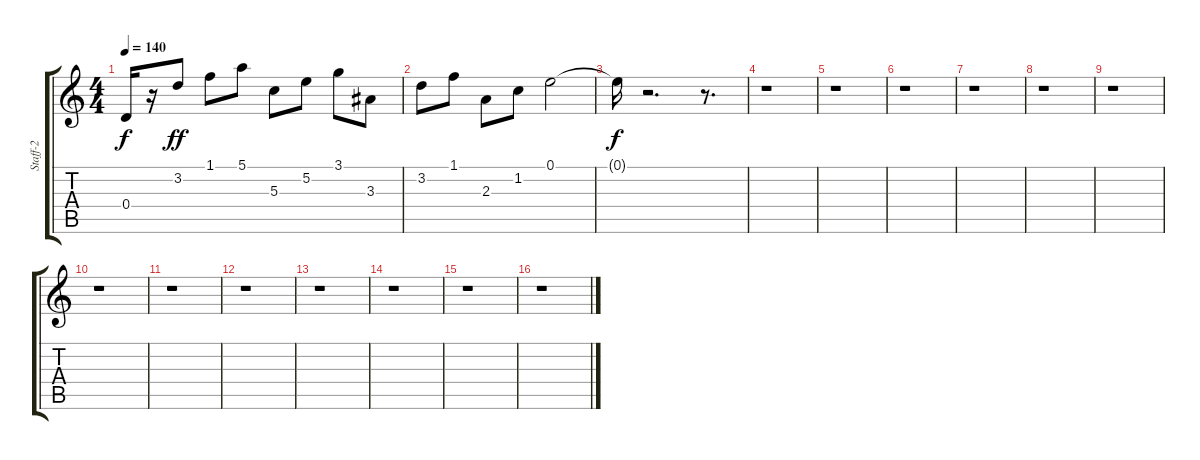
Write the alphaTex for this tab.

\track ("Staff-2" "Staff-2") {instrument acousticguitarsteel}
\staff {score tabs}
\tuning (E4 B3 G3 D3 A2 E2) {hide}
\ts (4 4)
\tempo 140
\clef g2
\ks c
0.4{t}.16{dy f} r.16 3.2.8{dy ff} 1.1.8 5.1.8 5.3.8 5.2.8 3.1.8 3.3.8 |
3.2.8 1.1.8 2.3.8 1.2.8 0.1.2 |
0.1{t}.16{dy f} r.2{d} r.8{d} |
r.1 |
r.1 |
r.1 |
r.1 |
r.1 |
r.1 |
r.1 |
r.1 |
r.1 |
r.1 |
r.1 |
r.1 |
r.1
